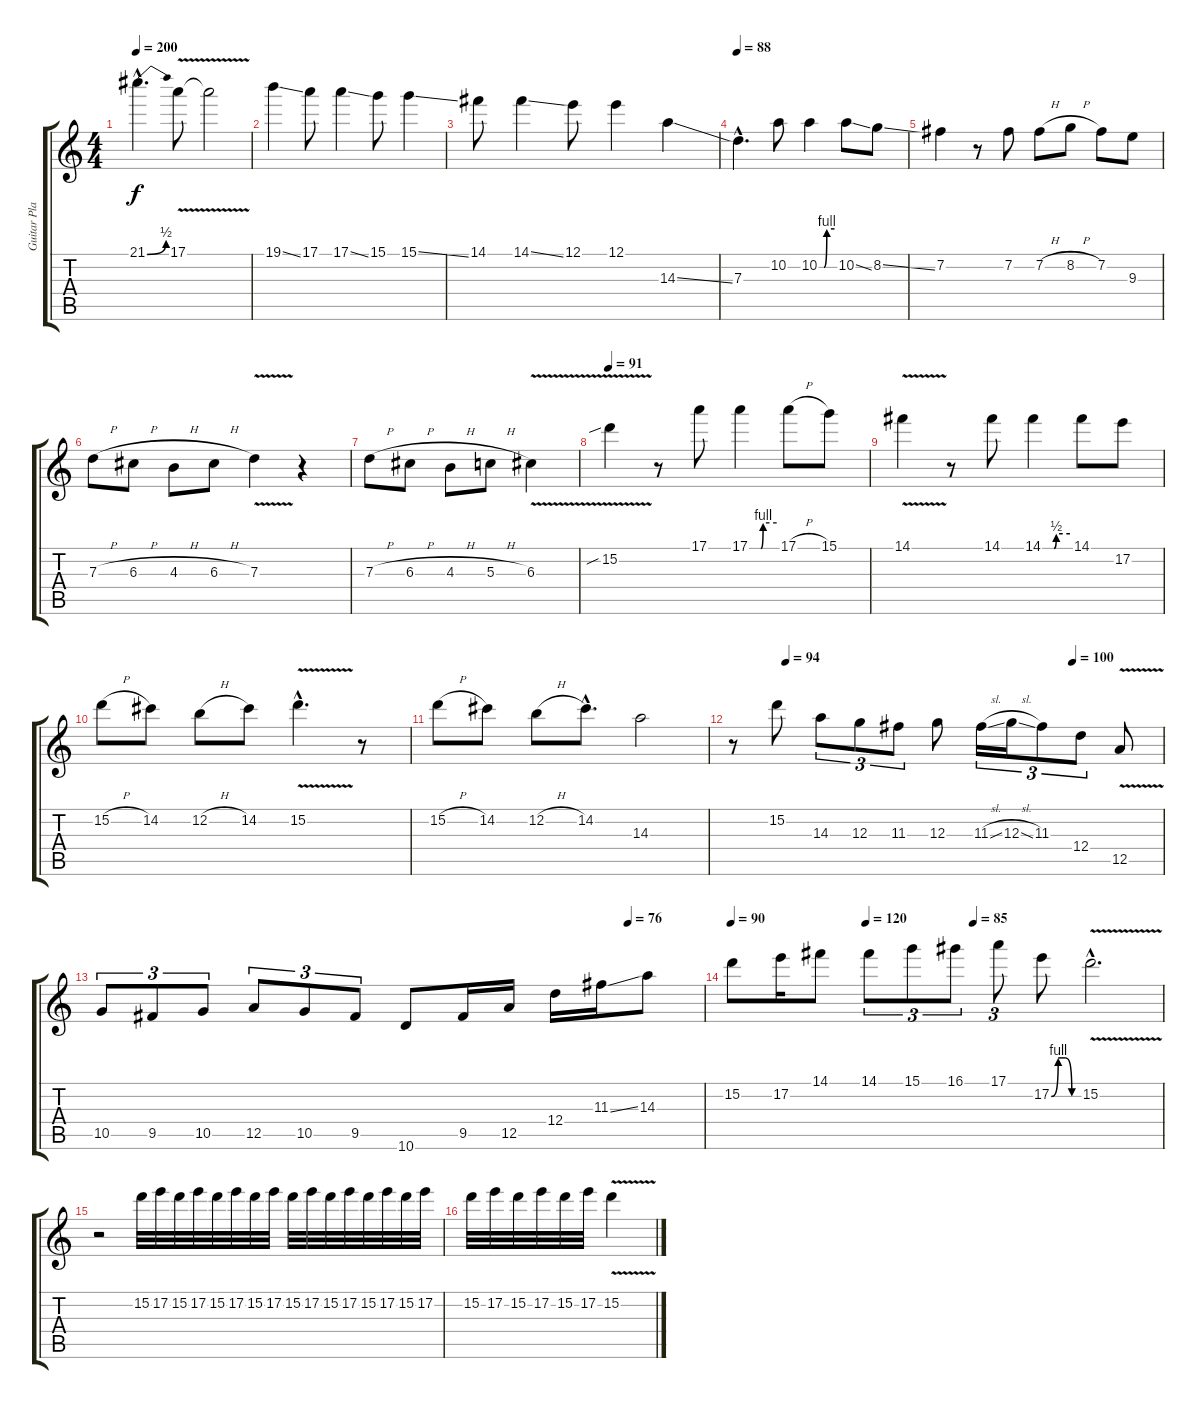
\track ("Guitar Player" "Guitar Pla") {instrument distortionguitar}
\staff {score tabs}
\tuning (E4 B3 G3 D3 A2 E2) {hide}
\ts (4 4)
\tempo 200
\clef g2
\ks c
21.1{be (bend 0 0 60 2) hac}.4{d dy f} 17.1{v}.8 17.1{t}.2 |
19.1{ss}.4 17.1.8 17.1{ss}.4 15.1.8 15.1{ss}.4 |
14.1.8 14.1{ss}.4 12.1.8 12.1.4 14.3{ss}.4 |
\tempo 88
7.3{hac}.4{d} 10.2.8 10.2{be (custom 0 0 19 0 30 4 60 4)}.4 10.2{ss}.8 8.2{ss}.8 |
7.2.4 r.8 7.2.8 7.2{h}.8 8.2{h}.8 7.2.8 9.3.8 |
7.3{h}.8 6.3{h}.8 4.3{h}.8 6.3{h}.8 7.3{v}.4 r.4 |
7.3{h}.8 6.3{h}.8 4.3{h}.8 5.3{h}.8 6.3{v}.4 |
\tempo 91
15.2{v sib}.4 r.8 17.1.8 17.1{be (custom 0 0 25 0 30 4 60 4)}.4 17.1{h}.8 15.1.8 |
14.1{v}.4 r.8 14.1.8 14.1{be (custom 0 0 18 0 25 0 30 2 60 2)}.4 14.1.8 17.2.8 |
15.2{h}.8 14.2.8 12.2{h}.8 14.2.8 15.2{v hac}.4{d} r.8 |
15.2{h}.8 14.2.8 12.2{h}.8 14.2{hac}.8{d} 14.3.2 |
\tempo (94 0.125)
\tempo (100 0.7916666666666666)
r.8 15.2.8 14.3.8{tu (3 2)} 12.3.8{tu (3 2)} 11.3.8{tu (3 2)} 12.3.8 11.3{sl}.16{tu (3 2)} 12.3{sl}.16{tu (3 2)} 11.3.8{tu (3 2)} 12.4.8{tu (3 2)} 12.5{v}.8 |
\tempo (76 0.875)
10.5.8{tu (3 2)} 9.5.8{tu (3 2)} 10.5.8{tu (3 2)} 12.5.8{tu (3 2)} 10.5.8{tu (3 2)} 9.5.8{tu (3 2)} 10.6.8 9.5.16 12.5.16 12.4.16 11.3{ss}.16 14.3.8 |
\tempo 90
\tempo (120 0.3125)
\tempo (85 0.5625)
15.2.8 17.2.16 14.1.8 14.1.8{tu (3 2)} 15.1.8{tu (3 2)} 16.1.8{tu (3 2)} 17.1.8{tu (3 2)} 17.2{be (custom 0 0 15 4 30 4 45 0 60 0)}.8 15.2{v hac}.2{d} |
r.2 15.2.32 17.2.32 15.2.32 17.2.32 15.2.32 17.2.32 15.2.32 17.2.32 15.2.32 17.2.32 15.2.32 17.2.32 15.2.32 17.2.32 15.2.32 17.2.32 |
15.2.32 17.2.32 15.2.32 17.2.32 15.2.32 17.2.32 15.2{v}.4
